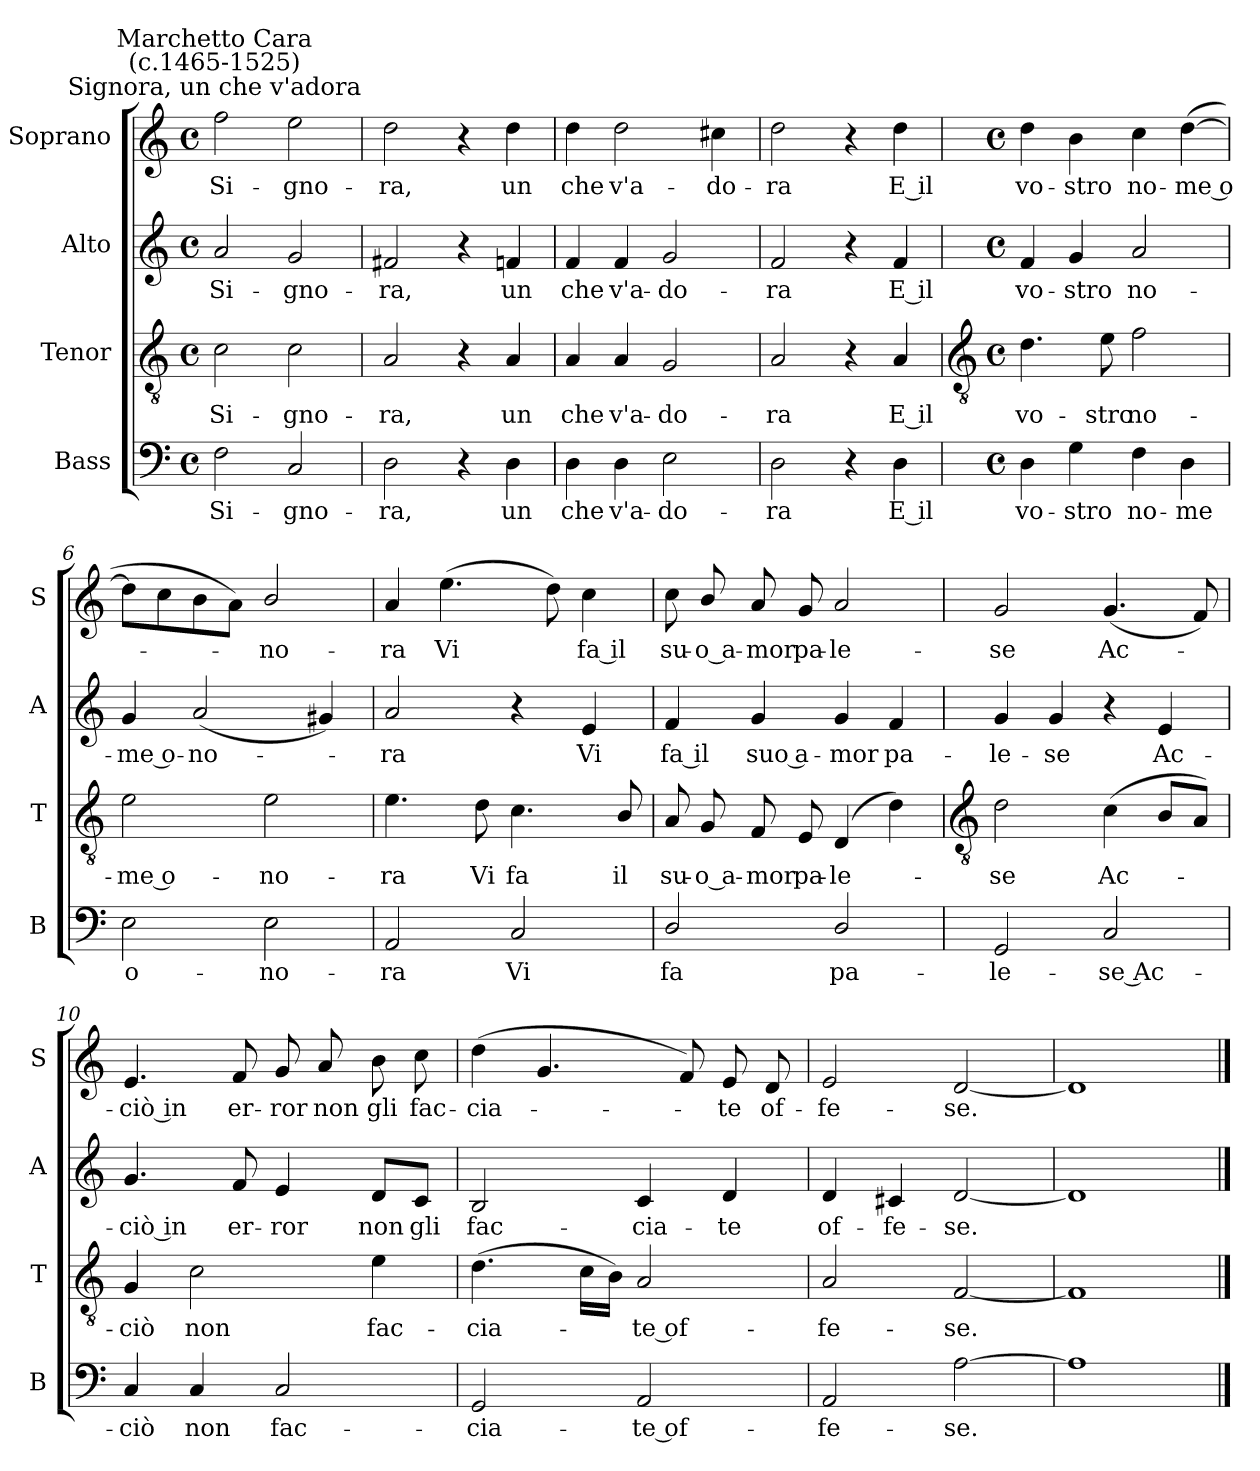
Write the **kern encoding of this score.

**kern	**text	**kern	**text	**kern	**text	**kern	**text
*part4	*part4	*part3	*part3	*part2	*part2	*part1	*part1
*staff4	*staff4	*staff3	*staff3	*staff2	*staff2	*staff1	*staff1
*I"Bass	*	*I"Tenor	*	*I"Alto	*	*I"Soprano	*
*I'B	*	*I'T	*	*I'A	*	*I'S	*
*clefF4	*	*clefGv2	*	*clefG2	*	*clefG2	*
*k[]	*	*k[]	*	*k[]	*	*k[]	*
*C:	*	*C:	*	*C:	*	*C:	*
*M4/4	*	*M4/4	*	*M4/4	*	*M4/4	*
*met(c)	*	*met(c)	*	*met(c)	*	*met(c)	*
=1	=1	=1	=1	=1	=1	=1	=1
!	!	!	!	!	!	!LO:TX:a:cj:t=Signora, un che v'adora	!
!	!	!	!	!	!	!LO:TX:a:cj:t=Marchetto Cara\n(c.1465-1525)	!
!	!LO:LY:b	!	!LO:LY:b	!	!LO:LY:b	!	!LO:LY:b
2F	Si-	2c	Si-	2a	Si-	2ff	Si-
!	!LO:LY:b	!	!LO:LY:b	!	!LO:LY:b	!	!LO:LY:b
2C	-gno-	2c	-gno-	2g	-gno-	2ee	-gno-
=2	=2	=2	=2	=2	=2	=2	=2
!	!LO:LY:b	!	!LO:LY:b	!	!LO:LY:b	!	!LO:LY:b
2D	-ra,	2A	-ra,	2f#X	-ra,	2dd	-ra,
4r	.	4r	.	4r	.	4r	.
!	!LO:LY:b	!	!LO:LY:b	!	!LO:LY:b	!	!LO:LY:b
4D	un	4A	un	4fn	un	4dd	un
=3	=3	=3	=3	=3	=3	=3	=3
!	!LO:LY:b	!	!LO:LY:b	!	!LO:LY:b	!	!LO:LY:b
4D	che	4A	che	4f	che	4dd	che
!	!LO:LY:b	!	!LO:LY:b	!	!LO:LY:b	!	!LO:LY:b
4D	v'a-	4A	v'a-	4f	v'a-	2dd	v'a-
!	!LO:LY:b	!	!LO:LY:b	!	!LO:LY:b	!	!
2E	-do-	2G	-do-	2g	-do-	.	.
!	!	!	!	!	!	!	!LO:LY:b
.	.	.	.	.	.	4cc#X	-do-
=4	=4	=4	=4	=4	=4	=4	=4
!	!LO:LY:b	!	!LO:LY:b	!	!LO:LY:b	!	!LO:LY:b
2D	-ra	2A	-ra	2f	-ra	2dd	-ra
4r	.	4r	.	4r	.	4r	.
!	!LO:LY:b	!	!LO:LY:b	!	!LO:LY:b	!	!LO:LY:b
4D	E il	4A	E il	4f	E il	4dd	E il
!!LO:LB:g=z
=5	=5	=5	=5	=5	=5	=5	=5
*	*	*clefGv2	*	*	*	*	*
*M4/4	*	*M4/4	*	*M4/4	*	*M4/4	*
*met(c)	*	*met(c)	*	*met(c)	*	*met(c)	*
!	!LO:LY:b	!	!LO:LY:b	!	!LO:LY:b	!	!LO:LY:b
4D	vo-	4.d	vo-	4f	vo-	4dd	vo-
!	!LO:LY:b	!	!	!	!LO:LY:b	!	!LO:LY:b
4G	-stro	.	.	4g	-stro	4b	-stro
!	!	!	!LO:LY:b	!	!	!	!
.	.	8e	-stro	.	.	.	.
!	!LO:LY:b	!	!LO:LY:b	!	!LO:LY:b	!	!LO:LY:b
4F	no-	2f	no-	2a	no-	4cc	no-
!	!LO:LY:b	!	!	!	!	!	!LO:LY:b
4D	-me	.	.	.	.	(>[4dd	-me o-
=6	=6	=6	=6	=6	=6	=6	=6
!	!LO:LY:b	!	!LO:LY:b	!	!LO:LY:b	!	!
2E	o-	2e	-me o-	4g	-me o-	8ddL]	.
.	.	.	.	.	.	8cc	.
!	!	!	!	!	!LO:LY:b	!	!
.	.	.	.	(<2a	-no-	8b	.
.	.	.	.	.	.	8aJ)	.
!	!LO:LY:b	!	!LO:LY:b	!	!	!	!LO:LY:b
2E	-no-	2e	-no-	.	.	2b/	no-
.	.	.	.	4g#X)	.	.	.
=7	=7	=7	=7	=7	=7	=7	=7
!	!LO:LY:b	!	!LO:LY:b	!	!LO:LY:b	!	!LO:LY:b
2AA	-ra	4.e	-ra	2a	ra	4a	-ra
!	!	!	!	!	!	!	!LO:LY:b
.	.	.	.	.	.	(>4.ee	Vi
!	!	!	!LO:LY:b	!	!	!	!
.	.	8d	Vi	.	.	.	.
!	!LO:LY:b	!	!LO:LY:b	!	!	!	!
2C	Vi	4.c	fa	4r	.	.	.
.	.	.	.	.	.	8dd)	.
!	!	!	!	!	!LO:LY:b	!	!LO:LY:b
.	.	.	.	4e	Vi	4cc	fa il
!	!	!	!LO:LY:b	!	!	!	!
.	.	8B/	il	.	.	.	.
=8	=8	=8	=8	=8	=8	=8	=8
!	!LO:LY:b	!	!LO:LY:b	!	!LO:LY:b	!	!LO:LY:b
2D/	fa	8A	su-	4f	fa il	8cc	su-
!	!	!	!LO:LY:b	!	!	!	!LO:LY:b
.	.	8G	-o a-	.	.	8b/	-o a-
!	!	!	!LO:LY:b	!	!LO:LY:b	!	!LO:LY:b
.	.	8F	-mor	4g	suo a-	8a	-mor
!	!	!	!LO:LY:b	!	!	!	!LO:LY:b
.	.	8E	pa-	.	.	8g	pa-
!	!LO:LY:b	!	!LO:LY:b	!	!LO:LY:b	!	!LO:LY:b
2D/	pa-	(4D	-le-	4g	-mor	2a	-le-
!	!	!	!	!	!LO:LY:b	!	!
.	.	4d)	.	4f	pa-	.	.
!!LO:LB:g=z
=9	=9	=9	=9	=9	=9	=9	=9
*	*	*clefGv2	*	*	*	*	*
!	!LO:LY:b	!	!LO:LY:b	!	!LO:LY:b	!	!LO:LY:b
2GG	-le-	2d	se	4g	-le-	2g	-se
!	!	!	!	!	!LO:LY:b	!	!
.	.	.	.	4g	-se	.	.
!	!LO:LY:b	!	!LO:LY:b	!	!	!	!LO:LY:b
2C	-se Ac-	(<4c	Ac-	4r	.	(<4.g	Ac-
!	!	!	!	!	!LO:LY:b	!	!
.	.	8BL	.	4e	Ac-	.	.
.	.	8AJ)	.	.	.	8f)	.
=10	=10	=10	=10	=10	=10	=10	=10
!	!LO:LY:b	!	!LO:LY:b	!	!LO:LY:b	!	!LO:LY:b
4C	-ciò	4G	ciò	4.g	-ciò in	4.e	ciò in
!	!LO:LY:b	!	!LO:LY:b	!	!	!	!
4C	non	2c	non	.	.	.	.
!	!	!	!	!	!LO:LY:b	!	!LO:LY:b
.	.	.	.	8f	er-	8f	er-
!	!LO:LY:b	!	!	!	!LO:LY:b	!	!LO:LY:b
2C	fac-	.	.	4e	-ror	8g	-ror
!	!	!	!	!	!	!	!LO:LY:b
.	.	.	.	.	.	8a	non
!	!	!	!LO:LY:b	!	!LO:LY:b	!	!LO:LY:b
.	.	4e	fac-	8d/L	non	8b	gli
!	!	!	!	!	!LO:LY:b	!	!LO:LY:b
.	.	.	.	8c/J	gli	8cc	fac-
=11	=11	=11	=11	=11	=11	=11	=11
!	!LO:LY:b	!	!LO:LY:b	!	!LO:LY:b	!	!LO:LY:b
2GG	-cia-	(>4.d	-cia-	2B	fac-	(<4dd	-cia-
.	.	.	.	.	.	4.g	.
.	.	16cLL	.	.	.	.	.
.	.	16BJJ)	.	.	.	.	.
!	!LO:LY:b	!	!LO:LY:b	!	!LO:LY:b	!	!
2AA	-te of-	2A	te of-	4c	-cia-	.	.
.	.	.	.	.	.	8f)	.
!	!	!	!	!	!LO:LY:b	!	!LO:LY:b
.	.	.	.	4d	-te	8e	te
!	!	!	!	!	!	!	!LO:LY:b
.	.	.	.	.	.	8d	of-
=12	=12	=12	=12	=12	=12	=12	=12
!	!LO:LY:b	!	!LO:LY:b	!	!LO:LY:b	!	!LO:LY:b
2AA	-fe-	2A	-fe-	4d	of-	2e	-fe-
!	!	!	!	!	!LO:LY:b	!	!
.	.	.	.	4c#X	-fe-	.	.
!	!LO:LY:b	!	!LO:LY:b	!	!LO:LY:b	!	!LO:LY:b
[2A	-se.	[2F	-se.	[2d	-se.	[2d	-se.
=13	=13	=13	=13	=13	=13	=13	=13
1A]	.	1F]	.	1d]	.	1d]	.
==	==	==	==	==	==	==	==
*-	*-	*-	*-	*-	*-	*-	*-
